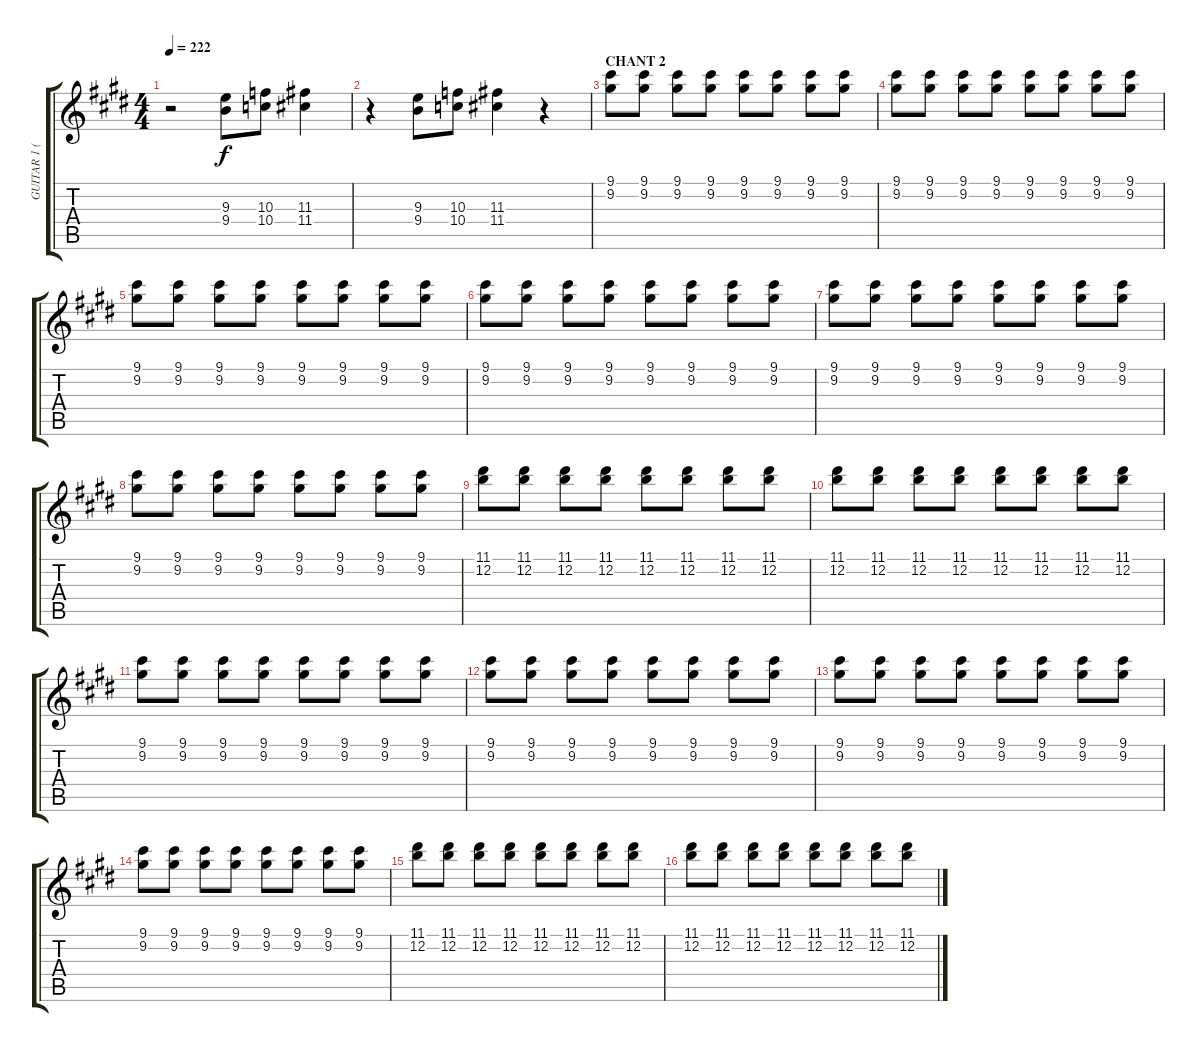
\track ("GUITAR 1 (RIGHT)" "GUITAR 1 (") {instrument distortionguitar}
\staff {score tabs}
\tuning (E4 B3 G3 D3 A2 E2) {hide}
\ts (4 4)
\tempo 222
\clef g2
\ks c#minor
r.2{dy f} (9.3 9.4).8 (10.3 10.4).8 (11.3 11.4).4 |
r.4 (9.3 9.4).8 (10.3 10.4).8 (11.3 11.4).4 r.4 |
\section ("" "CHANT 2")
(9.1 9.2).8{volume 10} (9.1 9.2).8 (9.1 9.2).8 (9.1 9.2).8 (9.1 9.2).8 (9.1 9.2).8 (9.1 9.2).8 (9.1 9.2).8 |
(9.1 9.2).8 (9.1 9.2).8 (9.1 9.2).8 (9.1 9.2).8 (9.1 9.2).8 (9.1 9.2).8 (9.1 9.2).8 (9.1 9.2).8 |
(9.1 9.2).8 (9.1 9.2).8 (9.1 9.2).8 (9.1 9.2).8 (9.1 9.2).8 (9.1 9.2).8 (9.1 9.2).8 (9.1 9.2).8 |
(9.1 9.2).8 (9.1 9.2).8 (9.1 9.2).8 (9.1 9.2).8 (9.1 9.2).8 (9.1 9.2).8 (9.1 9.2).8 (9.1 9.2).8 |
(9.1 9.2).8 (9.1 9.2).8 (9.1 9.2).8 (9.1 9.2).8 (9.1 9.2).8 (9.1 9.2).8 (9.1 9.2).8 (9.1 9.2).8 |
(9.1 9.2).8 (9.1 9.2).8 (9.1 9.2).8 (9.1 9.2).8 (9.1 9.2).8 (9.1 9.2).8 (9.1 9.2).8 (9.1 9.2).8 |
(11.1 12.2).8 (11.1 12.2).8 (11.1 12.2).8 (11.1 12.2).8 (11.1 12.2).8 (11.1 12.2).8 (11.1 12.2).8 (11.1 12.2).8 |
(11.1 12.2).8 (11.1 12.2).8 (11.1 12.2).8 (11.1 12.2).8 (11.1 12.2).8 (11.1 12.2).8 (11.1 12.2).8 (11.1 12.2).8 |
(9.1 9.2).8 (9.1 9.2).8 (9.1 9.2).8 (9.1 9.2).8 (9.1 9.2).8 (9.1 9.2).8 (9.1 9.2).8 (9.1 9.2).8 |
(9.1 9.2).8 (9.1 9.2).8 (9.1 9.2).8 (9.1 9.2).8 (9.1 9.2).8 (9.1 9.2).8 (9.1 9.2).8 (9.1 9.2).8 |
(9.1 9.2).8 (9.1 9.2).8 (9.1 9.2).8 (9.1 9.2).8 (9.1 9.2).8 (9.1 9.2).8 (9.1 9.2).8 (9.1 9.2).8 |
(9.1 9.2).8 (9.1 9.2).8 (9.1 9.2).8 (9.1 9.2).8 (9.1 9.2).8 (9.1 9.2).8 (9.1 9.2).8 (9.1 9.2).8 |
(11.1 12.2).8 (11.1 12.2).8 (11.1 12.2).8 (11.1 12.2).8 (11.1 12.2).8 (11.1 12.2).8 (11.1 12.2).8 (11.1 12.2).8 |
(11.1 12.2).8 (11.1 12.2).8 (11.1 12.2).8 (11.1 12.2).8 (11.1 12.2).8 (11.1 12.2).8 (11.1 12.2).8 (11.1 12.2).8
